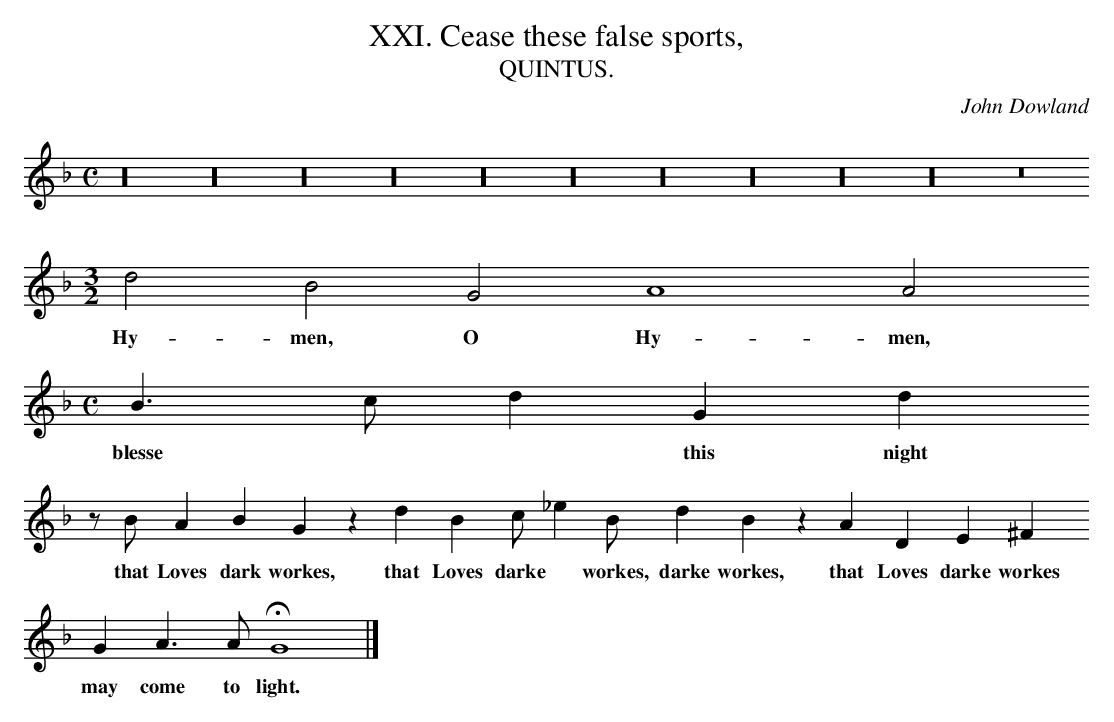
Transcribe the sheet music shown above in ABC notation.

X:1
T:XXI. Cease these false sports,
T:QUINTUS.
C: John Dowland
L:1/4
M:C
K:G dor -8va
z16 z16 z16 z16 z16 z16 z16 z16 z16 z16 z8 %z16 %z16 z16
M:3/2
L:1/4
d2 B2 G2 A4 A2
w:Hy- men, O Hy- men,
M:C
L:1/4
B > c d G d
w:blesse * * this night
z/ B/ A B G z d B c/ _e B/ d B z A D E ^F G A > A HG4 |]
w: that Loves dark workes, that Loves darke * workes, darke workes, that Loves darke workes may come to light.
